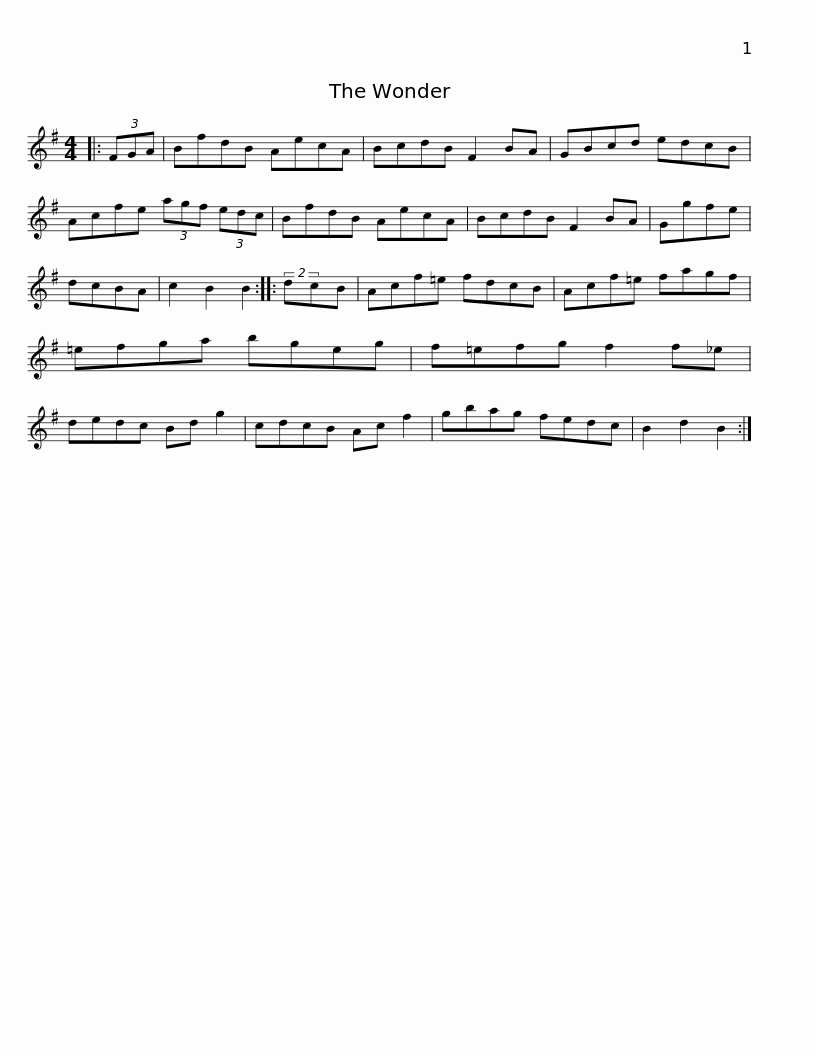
X:1
L:1/8
M:4/4
I:linebreak $
K:G
V:1 treble
V:1
|: (3FGA | BfdB AecA | BcdB F2 BA | GBcd edcB | Acfe (3agf (3edc | %5
 BfdB AecA |$ BcdB F2 BA | Ggfe | dcBA | c2 B2 B2 :: %10
 (2:3:2dcB | Acf=e fdcB | Acf=e fagf |$ =efga bgeg | f=efg f2 f_e | %15
 dedc Bd g2 | cdcB Ac f2 | gbag fedc | B2 d2 B2 :| %19
